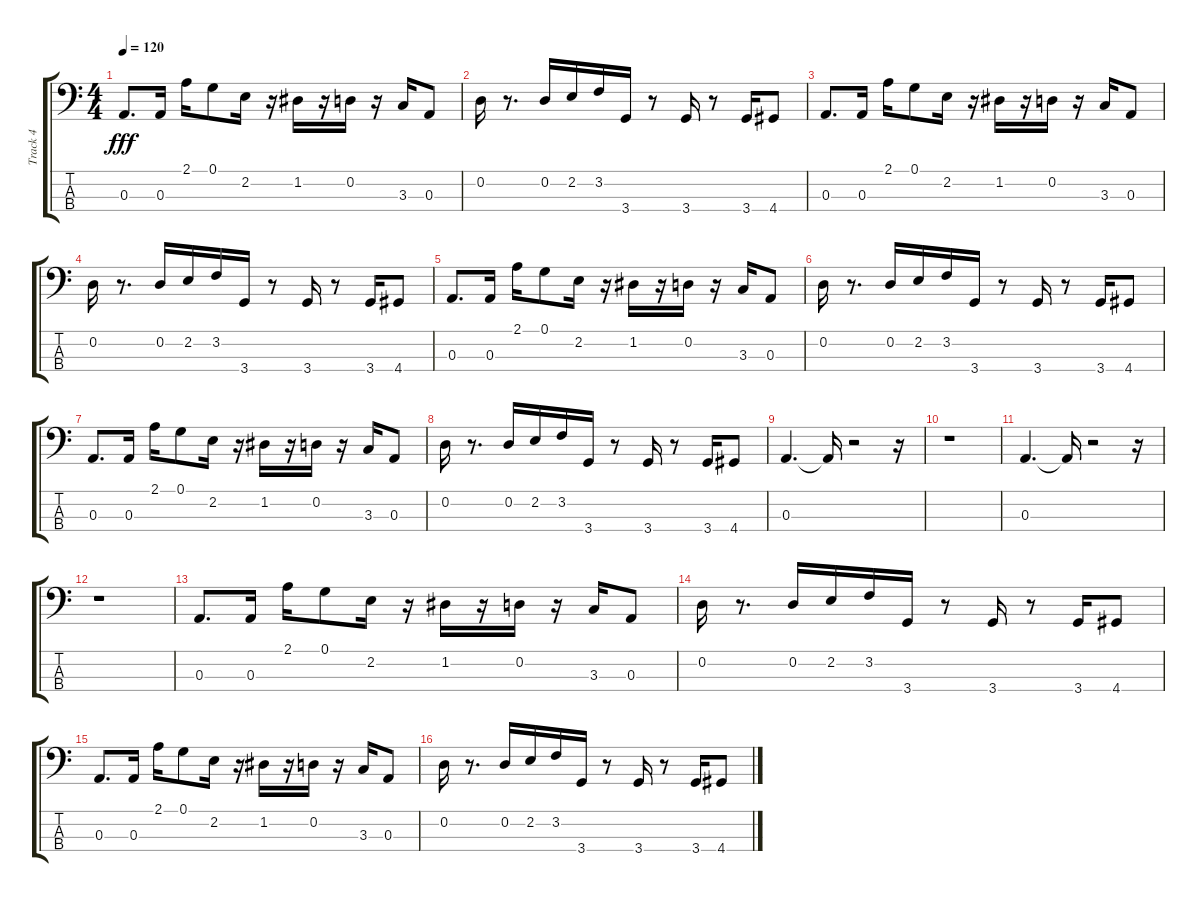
\track ("Track 4" "Track 4") {instrument electricbassfinger}
\staff {score tabs}
\tuning (G2 D2 A1 E1) {hide}
\ts (4 4)
\tempo 120
\clef f4
\ks c
0.3.8{d dy fff} 0.3.16 2.1.16 0.1.8 2.2.16 r.16 1.2.16 r.16 0.2.16 r.16 3.3.16 0.3.8 |
0.2.16 r.8{d} 0.2.16 2.2.16 3.2.16 3.4.16 r.8 3.4.16 r.8 3.4.16 4.4.8 |
0.3.8{d} 0.3.16 2.1.16 0.1.8 2.2.16 r.16 1.2.16 r.16 0.2.16 r.16 3.3.16 0.3.8 |
0.2.16 r.8{d} 0.2.16 2.2.16 3.2.16 3.4.16 r.8 3.4.16 r.8 3.4.16 4.4.8 |
0.3.8{d} 0.3.16 2.1.16 0.1.8 2.2.16 r.16 1.2.16 r.16 0.2.16 r.16 3.3.16 0.3.8 |
0.2.16 r.8{d} 0.2.16 2.2.16 3.2.16 3.4.16 r.8 3.4.16 r.8 3.4.16 4.4.8 |
0.3.8{d} 0.3.16 2.1.16 0.1.8 2.2.16 r.16 1.2.16 r.16 0.2.16 r.16 3.3.16 0.3.8 |
0.2.16 r.8{d} 0.2.16 2.2.16 3.2.16 3.4.16 r.8 3.4.16 r.8 3.4.16 4.4.8 |
0.3.4{d} 0.3{t}.16 r.2 r.16 |
r.1 |
0.3.4{d} 0.3{t}.16 r.2 r.16 |
r.1 |
0.3.8{d} 0.3.16 2.1.16 0.1.8 2.2.16 r.16 1.2.16 r.16 0.2.16 r.16 3.3.16 0.3.8 |
0.2.16 r.8{d} 0.2.16 2.2.16 3.2.16 3.4.16 r.8 3.4.16 r.8 3.4.16 4.4.8 |
0.3.8{d} 0.3.16 2.1.16 0.1.8 2.2.16 r.16 1.2.16 r.16 0.2.16 r.16 3.3.16 0.3.8 |
0.2.16 r.8{d} 0.2.16 2.2.16 3.2.16 3.4.16 r.8 3.4.16 r.8 3.4.16 4.4.8
